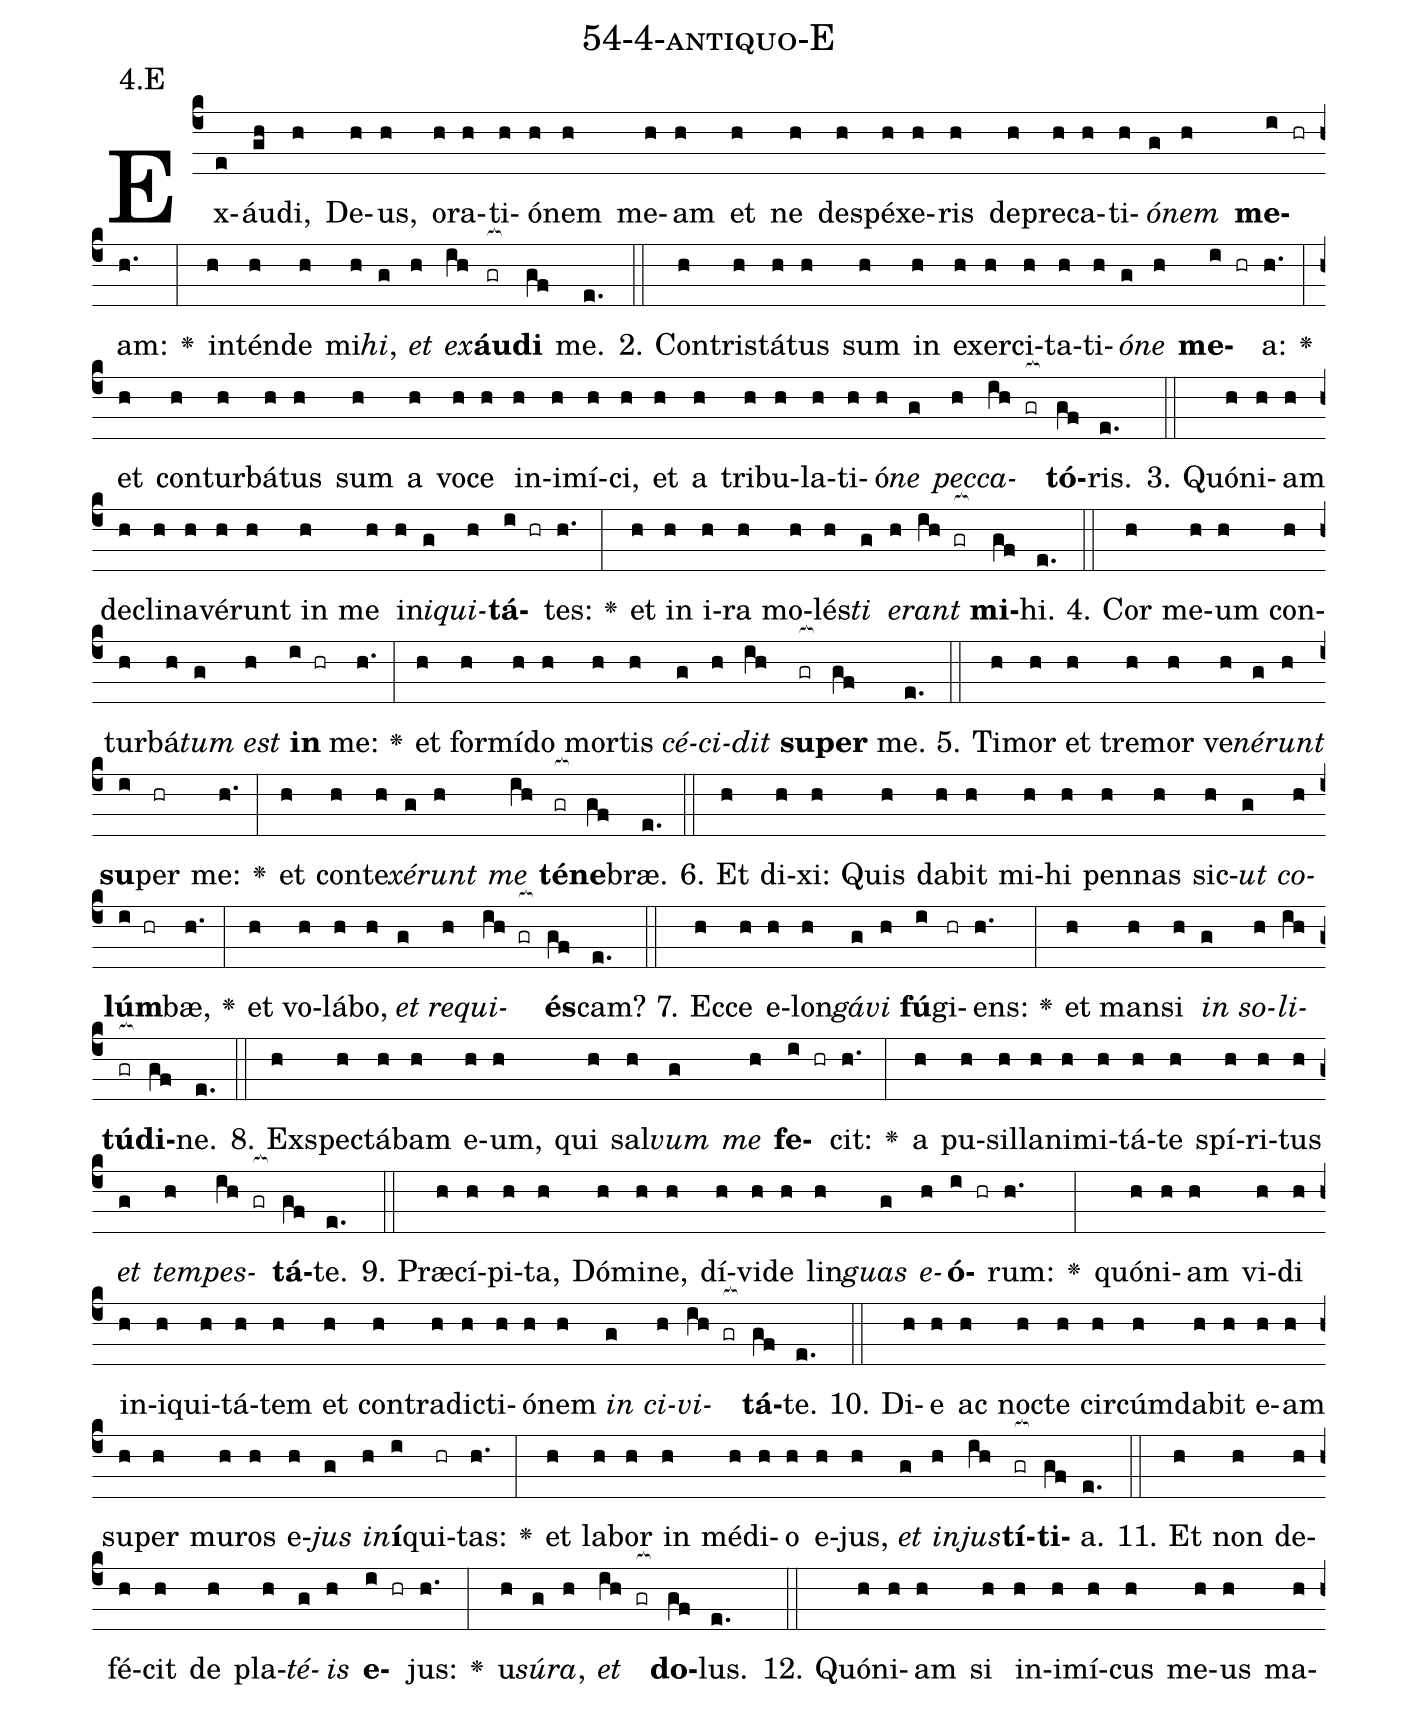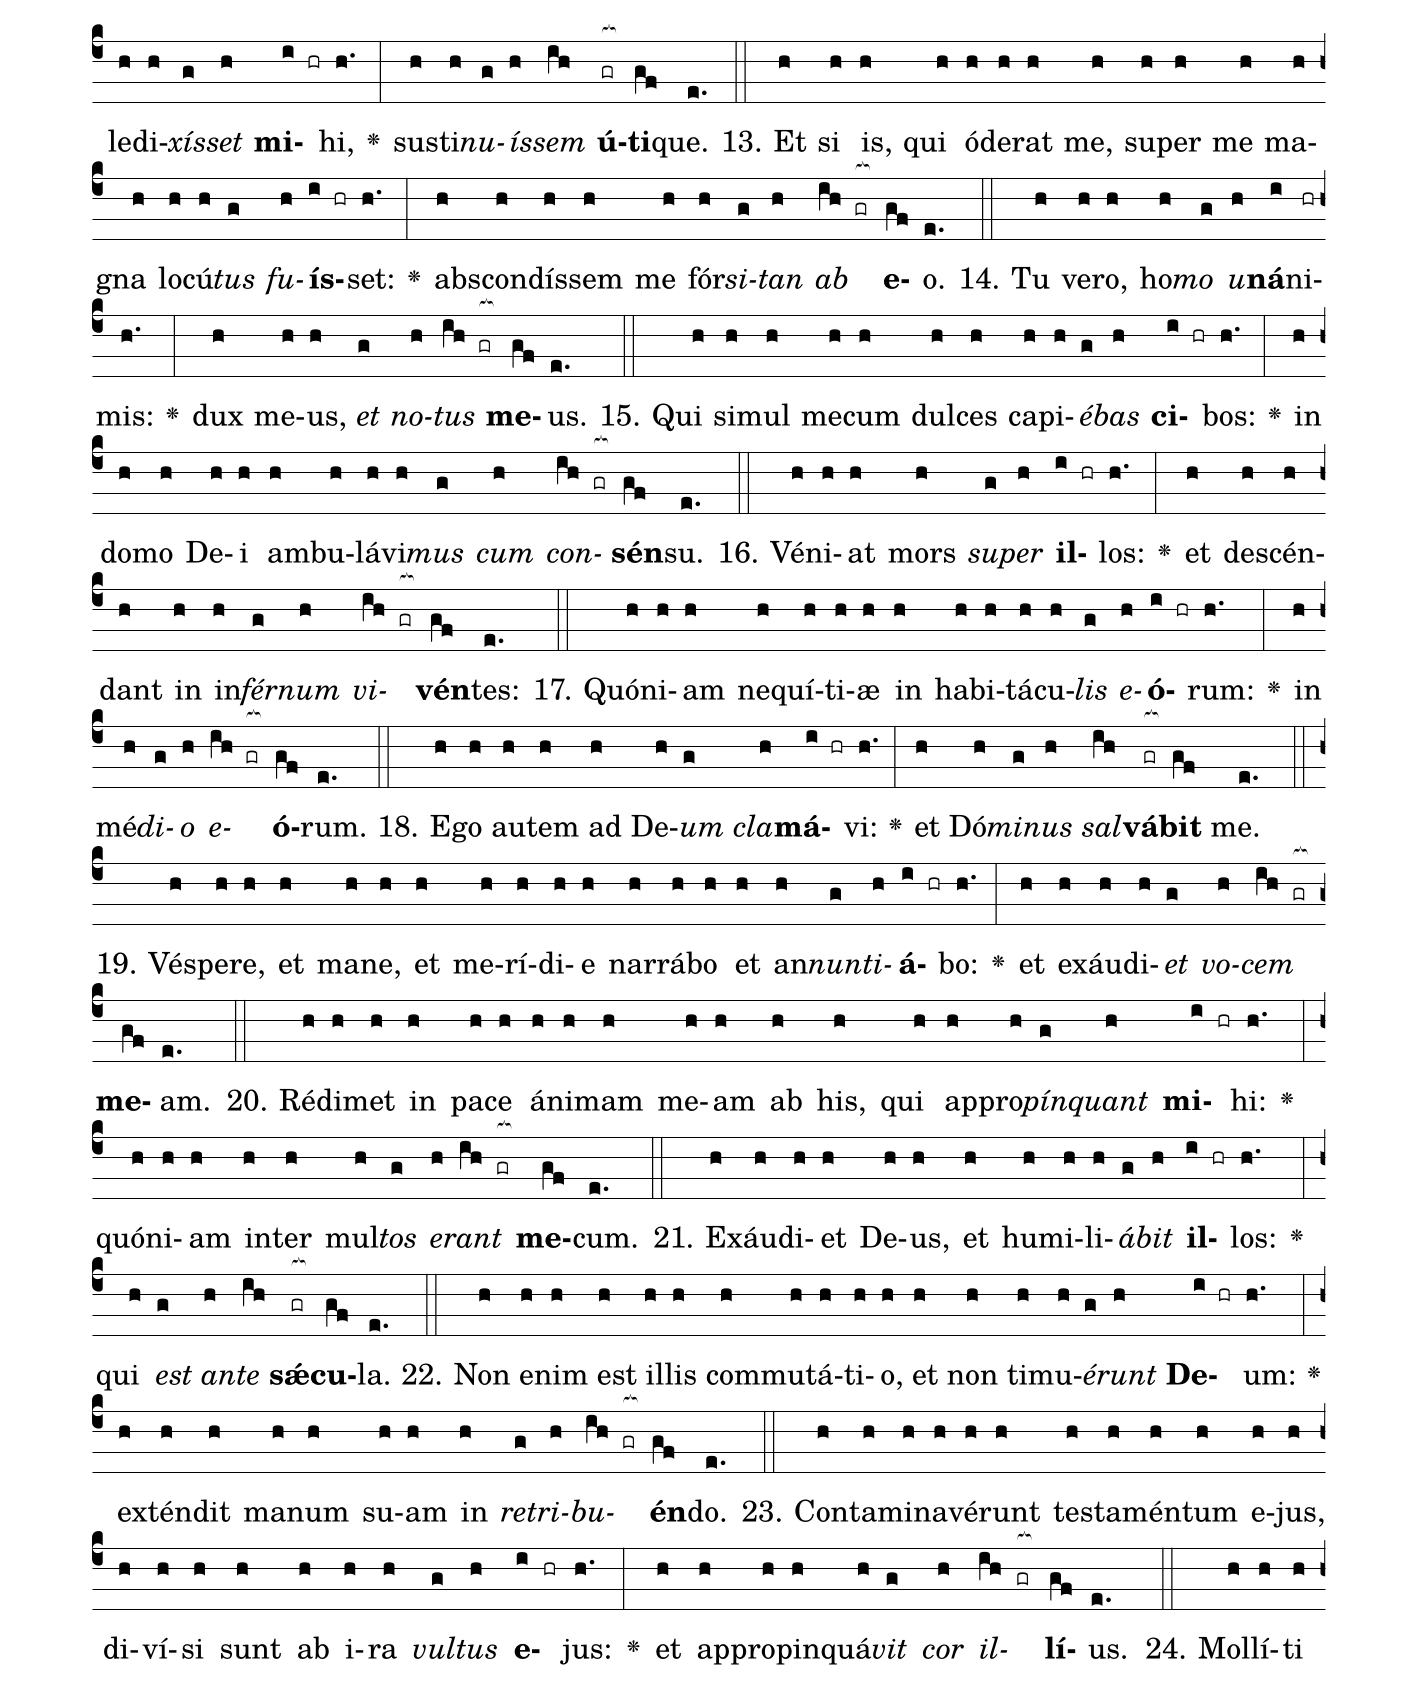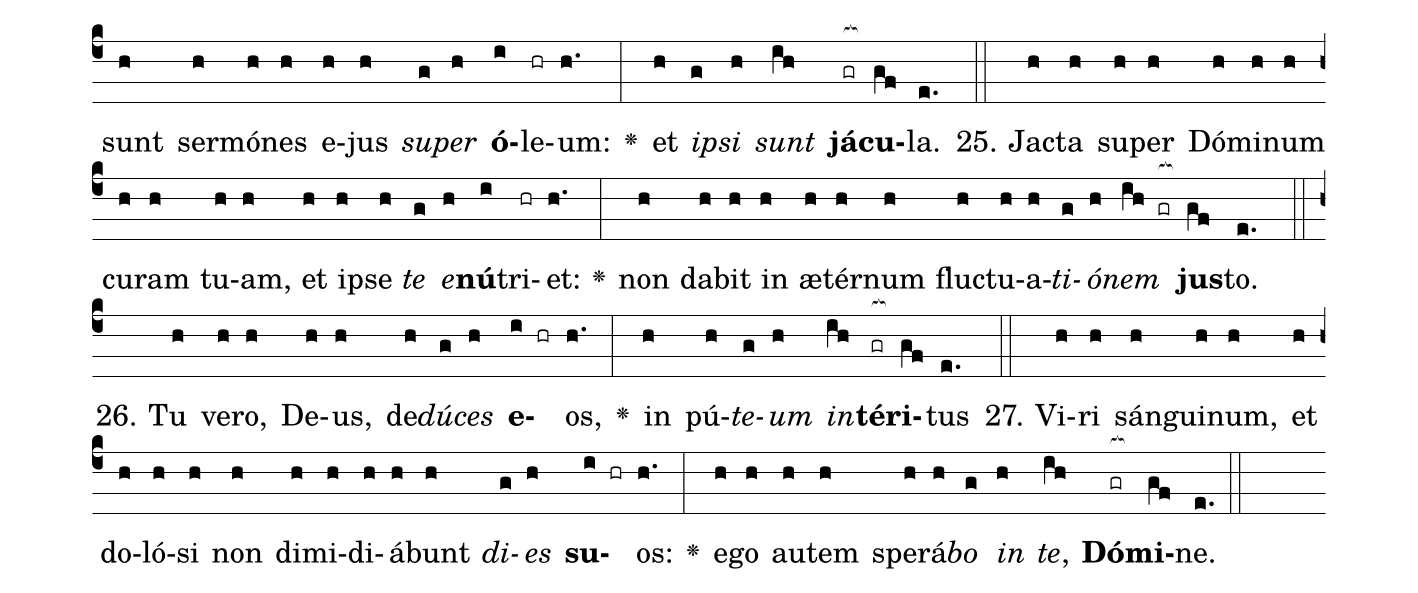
name: 54-4-antiquo-E;
annotation: 4.E;
%%
(c4)Ex(e)áu(gh)di,(h) De(h)us,(h) o(h)ra(h)ti(h)ó(h)nem(h) me(h)am(h) et(h) ne(h) de(h)spé(h)xe(h)ris(h) de(h)pre(h)ca(h)ti(h)<i>ó</i>(g)<i>nem</i>(h) <b>me</b>(i hr)am:(h.) <v>\greheightstar</v>(:) in(h)tén(h)de(h) mi(h)<i>hi</i>,(g) <i>et</i>(h) <i>ex</i>(ih)<b>áu</b>(gr[ocb:1{])<b>di</b>(gf[ocb:0}]) me.(e.) (::)
2. Con(h)tris(h)tá(h)tus(h) sum(h) in(h) ex(h)er(h)ci(h)ta(h)ti(h)<i>ó</i>(g)<i>ne</i>(h) <b>me</b>(i hr)a:(h.) <v>\greheightstar</v>(:) et(h) con(h)tur(h)bá(h)tus(h) sum(h) a(h) vo(h)ce(h) in(h)i(h)mí(h)ci,(h) et(h) a(h) tri(h)bu(h)la(h)ti(h)ó(h)<i>ne</i>(g) <i>pec</i>(h)<i>ca</i>(ih gr[ocb:1{])<b>tó</b>(gf[ocb:0}])ris.(e.) (::)
3. Quón(h)i(h)am(h) de(h)cli(h)na(h)vé(h)runt(h) in(h) me(h) in(h)<i>i</i>(g)<i>qui</i>(h)<b>tá</b>(i hr)tes:(h.) <v>\greheightstar</v>(:) et(h) in(h) i(h)ra(h) mo(h)lés(h)<i>ti</i>(g) <i>e</i>(h)<i>rant</i>(ih gr[ocb:1{]) <b>mi</b>(gf[ocb:0}])hi.(e.) (::)
4. Cor(h) me(h)um(h) con(h)tur(h)bá(h)<i>tum</i>(g) <i>est</i>(h) <b>in</b>(i hr) me:(h.) <v>\greheightstar</v>(:) et(h) for(h)mí(h)do(h) mor(h)tis(h) <i>cé</i>(g)<i>ci</i>(h)<i>dit</i>(ih) <b>su</b>(gr[ocb:1{])<b>per</b>(gf[ocb:0}]) me.(e.) (::)
5. Ti(h)mor(h) et(h) tre(h)mor(h) ve(h)<i>né</i>(g)<i>runt</i>(h) <b>su</b>(i)per(hr) me:(h.) <v>\greheightstar</v>(:) et(h) con(h)te(h)<i>xé</i>(g)<i>runt</i>(h) <i>me</i>(ih) <b>té</b>(gr[ocb:1{])<b>ne</b>(gf[ocb:0}])bræ.(e.) (::)
6. Et(h) di(h)xi:(h) Quis(h) da(h)bit(h) mi(h)hi(h) pen(h)nas(h) sic(h)<i>ut</i>(g) <i>co</i>(h)<b>lúm</b>(i hr)bæ,(h.) <v>\greheightstar</v>(:) et(h) vo(h)lá(h)bo,(h) <i>et</i>(g) <i>re</i>(h)<i>qui</i>(ih gr[ocb:1{])<b>és</b>(gf[ocb:0}])cam?(e.) (::)
7. Ec(h)ce(h) e(h)lon(h)<i>gá</i>(g)<i>vi</i>(h) <b>fú</b>(i)gi(hr)ens:(h.) <v>\greheightstar</v>(:) et(h) man(h)si(h) <i>in</i>(g) <i>so</i>(h)<i>li</i>(ih)<b>tú</b>(gr[ocb:1{])<b>di</b>(gf[ocb:0}])ne.(e.) (::)
8. Ex(h)spec(h)tá(h)bam(h) e(h)um,(h) qui(h) sal(h)<i>vum</i>(g) <i>me</i>(h) <b>fe</b>(i hr)cit:(h.) <v>\greheightstar</v>(:) a(h) pu(h)sil(h)la(h)ni(h)mi(h)tá(h)te(h) spí(h)ri(h)tus(h) <i>et</i>(g) <i>tem</i>(h)<i>pes</i>(ih gr[ocb:1{])<b>tá</b>(gf[ocb:0}])te.(e.) (::)
9. Præ(h)cí(h)pi(h)ta,(h) Dó(h)mi(h)ne,(h) dí(h)vi(h)de(h) lin(h)<i>guas</i>(g) <i>e</i>(h)<b>ó</b>(i hr)rum:(h.) <v>\greheightstar</v>(:) quón(h)i(h)am(h) vi(h)di(h) in(h)i(h)qui(h)tá(h)tem(h) et(h) con(h)tra(h)dic(h)ti(h)ó(h)nem(h) <i>in</i>(g) <i>ci</i>(h)<i>vi</i>(ih gr[ocb:1{])<b>tá</b>(gf[ocb:0}])te.(e.) (::)
10. Di(h)e(h) ac(h) noc(h)te(h) cir(h)cúm(h)da(h)bit(h) e(h)am(h) su(h)per(h) mu(h)ros(h) e(h)<i>jus</i>(g) <i>in</i>(h)<b>í</b>(i)qui(hr)tas:(h.) <v>\greheightstar</v>(:) et(h) la(h)bor(h) in(h) mé(h)di(h)o(h) e(h)jus,(h) <i>et</i>(g) <i>in</i>(h)<i>jus</i>(ih)<b>tí</b>(gr[ocb:1{])<b>ti</b>(gf[ocb:0}])a.(e.) (::)
11. Et(h) non(h) de(h)fé(h)cit(h) de(h) pla(h)<i>té</i>(g)<i>is</i>(h) <b>e</b>(i hr)jus:(h.) <v>\greheightstar</v>(:) u(h)<i>sú</i>(g)<i>ra</i>,(h) <i>et</i>(ih gr[ocb:1{]) <b>do</b>(gf[ocb:0}])lus.(e.) (::)
12. Quón(h)i(h)am(h) si(h) in(h)i(h)mí(h)cus(h) me(h)us(h) ma(h)le(h)di(h)<i>xís</i>(g)<i>set</i>(h) <b>mi</b>(i hr)hi,(h.) <v>\greheightstar</v>(:) sus(h)ti(h)<i>nu</i>(g)<i>ís</i>(h)<i>sem</i>(ih) <b>ú</b>(gr[ocb:1{])<b>ti</b>(gf[ocb:0}])que.(e.) (::)
13. Et(h) si(h) is,(h) qui(h) ó(h)de(h)rat(h) me,(h) su(h)per(h) me(h) ma(h)gna(h) lo(h)cú(h)<i>tus</i>(g) <i>fu</i>(h)<b>ís</b>(i hr)set:(h.) <v>\greheightstar</v>(:) abs(h)con(h)dís(h)sem(h) me(h) fór(h)<i>si</i>(g)<i>tan</i>(h) <i>ab</i>(ih gr[ocb:1{]) <b>e</b>(gf[ocb:0}])o.(e.) (::)
14. Tu(h) ve(h)ro,(h) ho(h)<i>mo</i>(g) <i>u</i>(h)<b>ná</b>(i)ni(hr)mis:(h.) <v>\greheightstar</v>(:) dux(h) me(h)us,(h) <i>et</i>(g) <i>no</i>(h)<i>tus</i>(ih gr[ocb:1{]) <b>me</b>(gf[ocb:0}])us.(e.) (::)
15. Qui(h) si(h)mul(h) me(h)cum(h) dul(h)ces(h) ca(h)pi(h)<i>é</i>(g)<i>bas</i>(h) <b>ci</b>(i hr)bos:(h.) <v>\greheightstar</v>(:) in(h) do(h)mo(h) De(h)i(h) am(h)bu(h)lá(h)vi(h)<i>mus</i>(g) <i>cum</i>(h) <i>con</i>(ih gr[ocb:1{])<b>sén</b>(gf[ocb:0}])su.(e.) (::)
16. Vé(h)ni(h)at(h) mors(h) <i>su</i>(g)<i>per</i>(h) <b>il</b>(i hr)los:(h.) <v>\greheightstar</v>(:) et(h) de(h)scén(h)dant(h) in(h) in(h)<i>fér</i>(g)<i>num</i>(h) <i>vi</i>(ih gr[ocb:1{])<b>vén</b>(gf[ocb:0}])tes:(e.) (::)
17. Quón(h)i(h)am(h) ne(h)quí(h)ti(h)æ(h) in(h) ha(h)bi(h)tá(h)cu(h)<i>lis</i>(g) <i>e</i>(h)<b>ó</b>(i hr)rum:(h.) <v>\greheightstar</v>(:) in(h) mé(h)<i>di</i>(g)<i>o</i>(h) <i>e</i>(ih gr[ocb:1{])<b>ó</b>(gf[ocb:0}])rum.(e.) (::)
18. E(h)go(h) au(h)tem(h) ad(h) De(h)<i>um</i>(g) <i>cla</i>(h)<b>má</b>(i hr)vi:(h.) <v>\greheightstar</v>(:) et(h) Dó(h)<i>mi</i>(g)<i>nus</i>(h) <i>sal</i>(ih)<b>vá</b>(gr[ocb:1{])<b>bit</b>(gf[ocb:0}]) me.(e.) (::)
19. Vés(h)pe(h)re,(h) et(h) ma(h)ne,(h) et(h) me(h)rí(h)di(h)e(h) nar(h)rá(h)bo(h) et(h) an(h)<i>nun</i>(g)<i>ti</i>(h)<b>á</b>(i hr)bo:(h.) <v>\greheightstar</v>(:) et(h) ex(h)áu(h)di(h)<i>et</i>(g) <i>vo</i>(h)<i>cem</i>(ih gr[ocb:1{]) <b>me</b>(gf[ocb:0}])am.(e.) (::)
20. Réd(h)i(h)met(h) in(h) pa(h)ce(h) á(h)ni(h)mam(h) me(h)am(h) ab(h) his,(h) qui(h) ap(h)pro(h)<i>pín</i>(g)<i>quant</i>(h) <b>mi</b>(i hr)hi:(h.) <v>\greheightstar</v>(:) quón(h)i(h)am(h) in(h)ter(h) mul(h)<i>tos</i>(g) <i>e</i>(h)<i>rant</i>(ih gr[ocb:1{]) <b>me</b>(gf[ocb:0}])cum.(e.) (::)
21. Ex(h)áu(h)di(h)et(h) De(h)us,(h) et(h) hu(h)mi(h)li(h)<i>á</i>(g)<i>bit</i>(h) <b>il</b>(i hr)los:(h.) <v>\greheightstar</v>(:) qui(h) <i>est</i>(g) <i>an</i>(h)<i>te</i>(ih) <b>sǽ</b>(gr[ocb:1{])<b>cu</b>(gf[ocb:0}])la.(e.) (::)
22. Non(h) e(h)nim(h) est(h) il(h)lis(h) com(h)mu(h)tá(h)ti(h)o,(h) et(h) non(h) ti(h)mu(h)<i>é</i>(g)<i>runt</i>(h) <b>De</b>(i hr)um:(h.) <v>\greheightstar</v>(:) ex(h)tén(h)dit(h) ma(h)num(h) su(h)am(h) in(h) <i>re</i>(g)<i>tri</i>(h)<i>bu</i>(ih gr[ocb:1{])<b>én</b>(gf[ocb:0}])do.(e.) (::)
23. Con(h)ta(h)mi(h)na(h)vé(h)runt(h) tes(h)ta(h)mén(h)tum(h) e(h)jus,(h) di(h)ví(h)si(h) sunt(h) ab(h) i(h)ra(h) <i>vul</i>(g)<i>tus</i>(h) <b>e</b>(i hr)jus:(h.) <v>\greheightstar</v>(:) et(h) ap(h)pro(h)pin(h)quá(h)<i>vit</i>(g) <i>cor</i>(h) <i>il</i>(ih gr[ocb:1{])<b>lí</b>(gf[ocb:0}])us.(e.) (::)
24. Mol(h)lí(h)ti(h) sunt(h) ser(h)mó(h)nes(h) e(h)jus(h) <i>su</i>(g)<i>per</i>(h) <b>ó</b>(i)le(hr)um:(h.) <v>\greheightstar</v>(:) et(h) <i>ip</i>(g)<i>si</i>(h) <i>sunt</i>(ih) <b>já</b>(gr[ocb:1{])<b>cu</b>(gf[ocb:0}])la.(e.) (::)
25. Jac(h)ta(h) su(h)per(h) Dó(h)mi(h)num(h) cu(h)ram(h) tu(h)am,(h) et(h) ip(h)se(h) <i>te</i>(g) <i>e</i>(h)<b>nú</b>(i)tri(hr)et:(h.) <v>\greheightstar</v>(:) non(h) da(h)bit(h) in(h) æ(h)tér(h)num(h) fluc(h)tu(h)a(h)<i>ti</i>(g)<i>ó</i>(h)<i>nem</i>(ih gr[ocb:1{]) <b>jus</b>(gf[ocb:0}])to.(e.) (::)
26. Tu(h) ve(h)ro,(h) De(h)us,(h) de(h)<i>dú</i>(g)<i>ces</i>(h) <b>e</b>(i hr)os,(h.) <v>\greheightstar</v>(:) in(h) pú(h)<i>te</i>(g)<i>um</i>(h) <i>in</i>(ih)<b>tér</b>(gr[ocb:1{])<b>i</b>(gf[ocb:0}])tus(e.) (::)
27. Vi(h)ri(h) sán(h)gui(h)num,(h) et(h) do(h)ló(h)si(h) non(h) di(h)mi(h)di(h)á(h)bunt(h) <i>di</i>(g)<i>es</i>(h) <b>su</b>(i hr)os:(h.) <v>\greheightstar</v>(:) e(h)go(h) au(h)tem(h) spe(h)rá(h)<i>bo</i>(g) <i>in</i>(h) <i>te</i>,(ih) <b>Dó</b>(gr[ocb:1{])<b>mi</b>(gf[ocb:0}])ne.(e.) (::)
